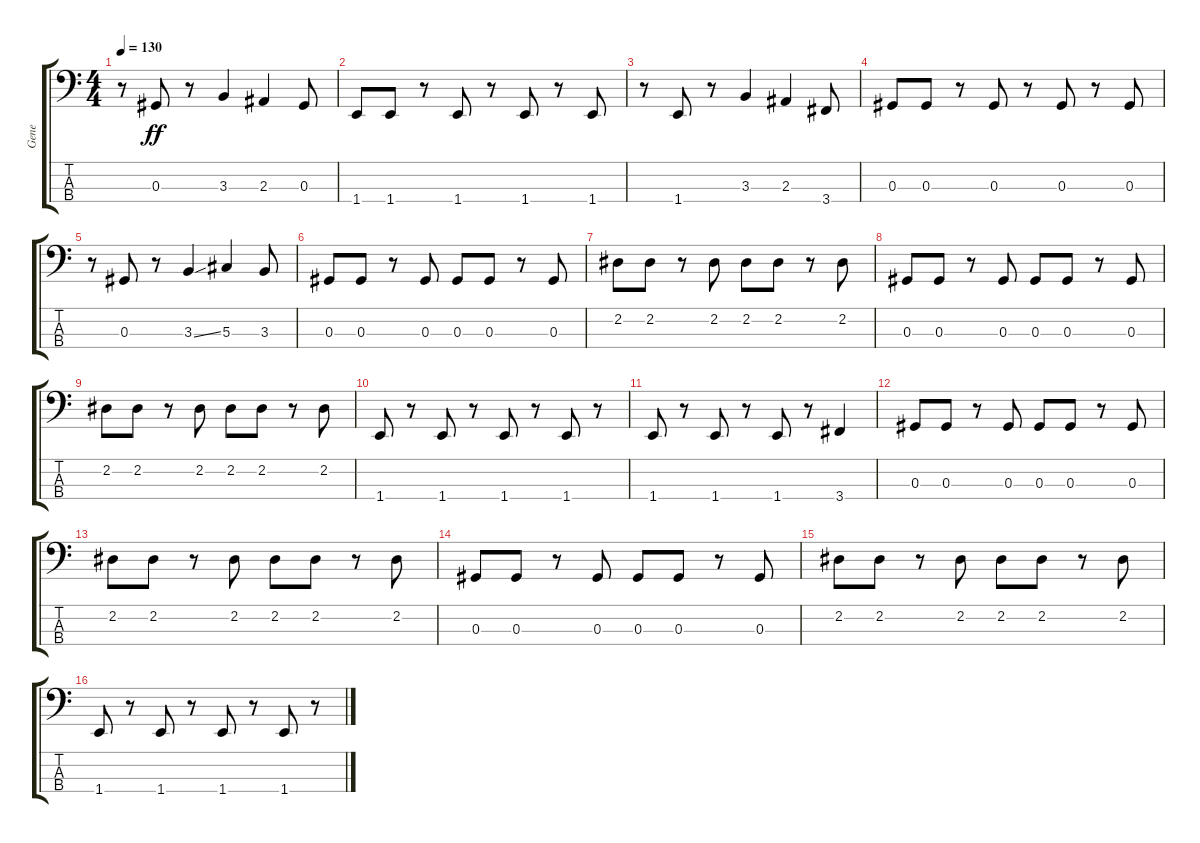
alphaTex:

\track ("Gene" "Gene") {instrument electricbasspick}
\staff {score tabs}
\tuning (Gb2 Db2 Ab1 Eb1) {hide}
\ts (4 4)
\tempo 130
\clef f4
\ks c
r.8{dy ff} 0.3.8 r.8 3.3.4 2.3.4 0.3.8 |
1.4.8 1.4.8 r.8 1.4.8 r.8 1.4.8 r.8 1.4.8 |
r.8 1.4.8 r.8 3.3.4 2.3.4 3.4.8 |
0.3.8 0.3.8 r.8 0.3.8 r.8 0.3.8 r.8 0.3.8 |
r.8 0.3.8 r.8 3.3{ss}.4 5.3.4 3.3.8 |
0.3.8 0.3.8 r.8 0.3.8 0.3.8 0.3.8 r.8 0.3.8 |
2.2.8 2.2.8 r.8 2.2.8 2.2.8 2.2.8 r.8 2.2.8 |
0.3.8 0.3.8 r.8 0.3.8 0.3.8 0.3.8 r.8 0.3.8 |
2.2.8 2.2.8 r.8 2.2.8 2.2.8 2.2.8 r.8 2.2.8 |
1.4.8 r.8 1.4.8 r.8 1.4.8 r.8 1.4.8 r.8 |
1.4.8 r.8 1.4.8 r.8 1.4.8 r.8 3.4.4 |
0.3.8 0.3.8 r.8 0.3.8 0.3.8 0.3.8 r.8 0.3.8 |
2.2.8 2.2.8 r.8 2.2.8 2.2.8 2.2.8 r.8 2.2.8 |
0.3.8 0.3.8 r.8 0.3.8 0.3.8 0.3.8 r.8 0.3.8 |
2.2.8 2.2.8 r.8 2.2.8 2.2.8 2.2.8 r.8 2.2.8 |
1.4.8 r.8 1.4.8 r.8 1.4.8 r.8 1.4.8 r.8
